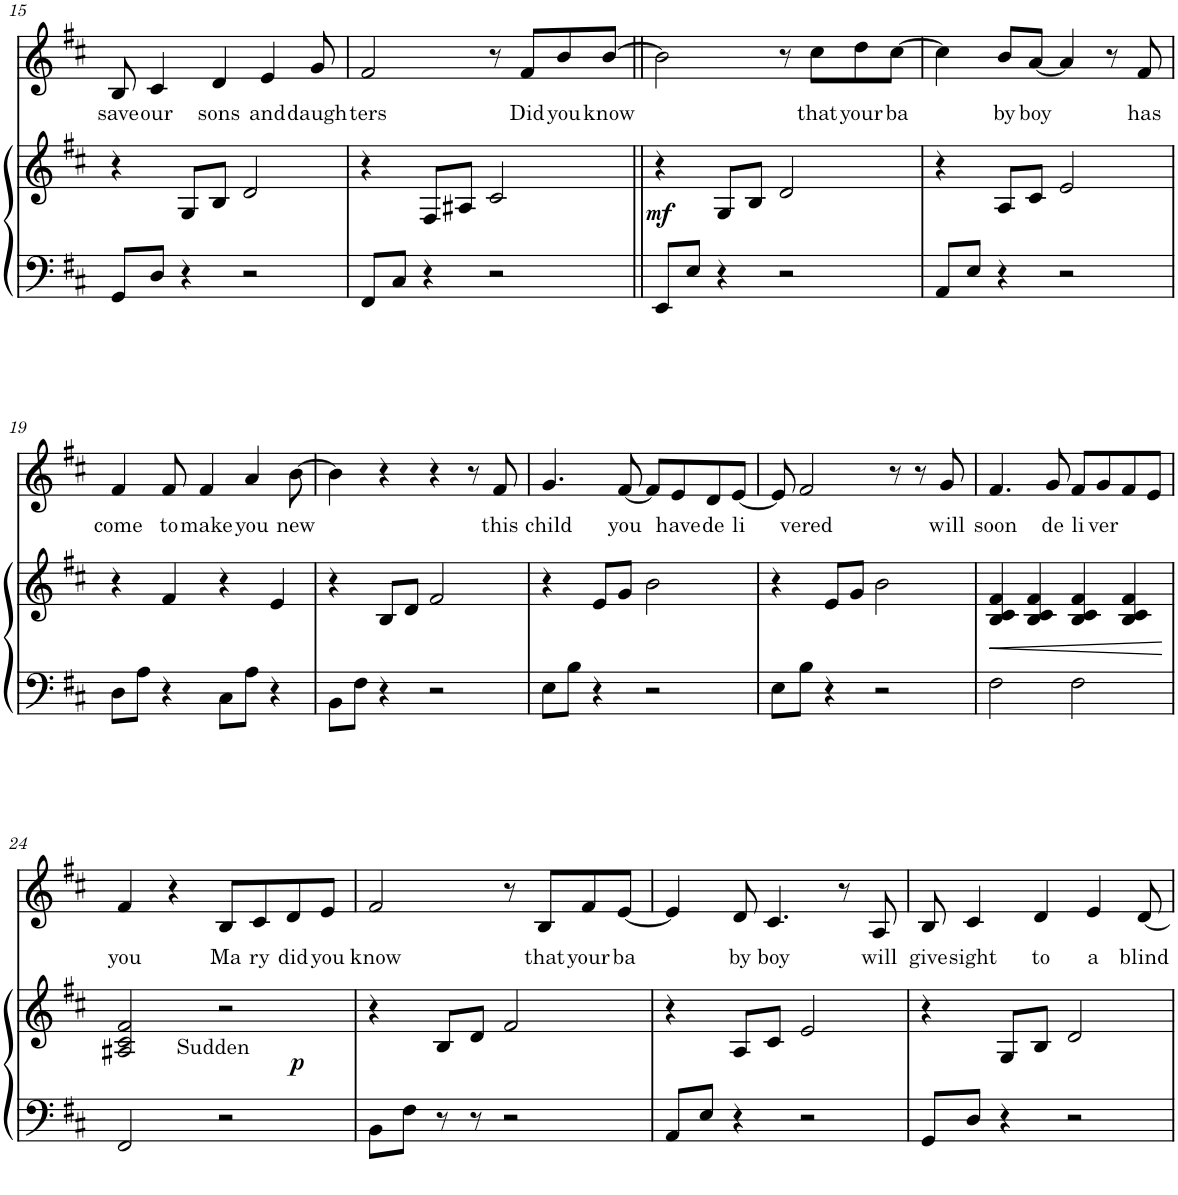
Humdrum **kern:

**kern	**kern	**dynam	**kern	**text
*part2	*part2	*part2	*part1	*part1
*staff3	*staff2	*staff2/3	*staff1	*staff1
*I"Piano	*	*	*I"Voice	*
*I'Pno	*	*	*I'V	*
!!LO:PB:g=z
*clefF4	*clefG2	*	*clefG2	*
*k[f#c#]	*k[f#c#]	*	*k[f#c#]	*
*M4/4	*M4/4	*	*M4/4	*
=15	=15	=15	=15	=15
!	!	!	!	!LO:LY:b
8GG/L	4r	.	8B/	save
!	!	!	!	!LO:LY:b
8D/J	.	.	4c#/	our
4r	8G/L	.	.	.
!	!	!	!	!LO:LY:b
.	8B/J	.	4d/	sons
2r	2d/	.	.	.
!	!	!	!	!LO:LY:b
.	.	.	4e/	and
!	!	!	!	!LO:LY:b
.	.	.	8g/	daugh
=16	=16	=16	=16	=16
!	!	!	!	!LO:LY:b
8FF#/L	4r	.	2f#/	ters
8C#/J	.	.	.	.
4r	8F#/L	.	.	.
.	8A#X/J	.	.	.
2r	2c#/	.	8r	.
!	!	!	!	!LO:LY:b
.	.	.	8f#/L	Did
!	!	!	!	!LO:LY:b
.	.	.	8b/	you
!	!	!	!	!LO:LY:b
.	.	.	[8b/J	know
=17||	=17||	=17||	=17||	=17||
!	!	!LO:DY:b	!	!
8EE/L	4r	mf	2b\]	.
8E/J	.	.	.	.
4r	8G/L	.	.	.
.	8B/J	.	.	.
2r	2d/	.	8r	.
!	!	!	!	!LO:LY:b
.	.	.	8cc#\L	that
!	!	!	!	!LO:LY:b
.	.	.	8dd\	your
!	!	!	!	!LO:LY:b
.	.	.	[8cc#\J	ba
=18	=18	=18	=18	=18
8AA/L	4r	.	4cc#\]	.
8E/J	.	.	.	.
!	!	!	!	!LO:LY:b
4r	8A/L	.	8b/L	by
!	!	!	!	!LO:LY:b
.	8c#/J	.	[8a/J	boy
2r	2e/	.	4a/]	.
.	.	.	8r	.
!	!	!	!	!LO:LY:b
.	.	.	8f#/	has
!!LO:LB:g=z
=19	=19	=19	=19	=19
!	!	!	!	!LO:LY:b
8D\L	4r	.	4f#/	come
8A\J	.	.	.	.
!	!	!	!	!LO:LY:b
4r	4f#/	.	8f#/	to
!	!	!	!	!LO:LY:b
.	.	.	4f#/	make
8C#\L	4r	.	.	.
!	!	!	!	!LO:LY:b
8A\J	.	.	4a/	you
4r	4e/	.	.	.
!	!	!	!	!LO:LY:b
.	.	.	[8b\	new
=20	=20	=20	=20	=20
8BB\L	4r	.	4b\]	.
8F#\J	.	.	.	.
4r	8B/L	.	4r	.
.	8d/J	.	.	.
2r	2f#/	.	4r	.
.	.	.	8r	.
!	!	!	!	!LO:LY:b
.	.	.	8f#/	this
=21	=21	=21	=21	=21
!	!	!	!	!LO:LY:b
8E\L	4r	.	4.g/	child
8B\J	.	.	.	.
4r	8e/L	.	.	.
!	!	!	!	!LO:LY:b
.	8g/J	.	[8f#/	you
2r	2b\	.	8f#/L]	.
!	!	!	!	!LO:LY:b
.	.	.	8e/	have
!	!	!	!	!LO:LY:b
.	.	.	8d/	de
!	!	!	!	!LO:LY:b
.	.	.	[8e/J	li
=22	=22	=22	=22	=22
8E\L	4r	.	8e/]	.
!	!	!	!	!LO:LY:b
8B\J	.	.	2f#/	vered
4r	8e/L	.	.	.
.	8g/J	.	.	.
2r	2b\	.	.	.
.	.	.	8r	.
.	.	.	8r	.
!	!	!	!	!LO:LY:b
.	.	.	8g/	will
=23	=23	=23	=23	=23
!	!	!LO:HP:b	!	!LO:LY:b
2F#\	4B/ 4c#/ 4f#/	<	4.f#/	soon
.	4B/ 4c#/ 4f#/	.	.	.
!	!	!	!	!LO:LY:b
.	.	.	8g/	de
!	!	!	!	!LO:LY:b
2F#\	4B/ 4c#/ 4f#/	.	8f#/L	li
!	!	!	!	!LO:LY:b
.	.	.	8g/	ver
.	4B/ 4c#/ 4f#/	.	8f#/	.
.	.	.	8e/J	.
.	.	[	.	.
!!LO:LB:g=z
=24	=24	=24	=24	=24
!	!LO:TX:b:t=Sudden	!	!	!
!	!	!	!	!LO:LY:b
2FF#/	2A#X/ 2c#/ 2f#/	.	4f#/	you
.	.	.	4r	.
!	!	!LO:DY:a=2	!	!LO:LY:b
2r	2r	p	8B/L	Ma
!	!	!	!	!LO:LY:b
.	.	.	8c#/	ry
!	!	!	!	!LO:LY:b
.	.	.	8d/	did
!	!	!	!	!LO:LY:b
.	.	.	8e/J	you
=25	=25	=25	=25	=25
!	!	!	!	!LO:LY:b
8BB\L	4r	.	2f#/	know
8F#\J	.	.	.	.
8r	8B/L	.	.	.
8r	8d/J	.	.	.
2r	2f#/	.	8r	.
!	!	!	!	!LO:LY:b
.	.	.	8B/L	that
!	!	!	!	!LO:LY:b
.	.	.	8f#/	your
!	!	!	!	!LO:LY:b
.	.	.	[8e/J	ba
=26	=26	=26	=26	=26
8AA/L	4r	.	4e/]	.
8E/J	.	.	.	.
!	!	!	!	!LO:LY:b
4r	8A/L	.	8d/	by
!	!	!	!	!LO:LY:b
.	8c#/J	.	4.c#/	boy
2r	2e/	.	.	.
.	.	.	8r	.
!	!	!	!	!LO:LY:b
.	.	.	8A/	will
=27	=27	=27	=27	=27
!	!	!	!	!LO:LY:b
8GG/L	4r	.	8B/	give
!	!	!	!	!LO:LY:b
8D/J	.	.	4c#/	sight
4r	8G/L	.	.	.
!	!	!	!	!LO:LY:b
.	8B/J	.	4d/	to
2r	2d/	.	.	.
!	!	!	!	!LO:LY:b
.	.	.	4e/	a
!	!	!	!	!LO:LY:b
.	.	.	[8d/	blind
=	=	=	=	=
*-	*-	*-	*-	*-
